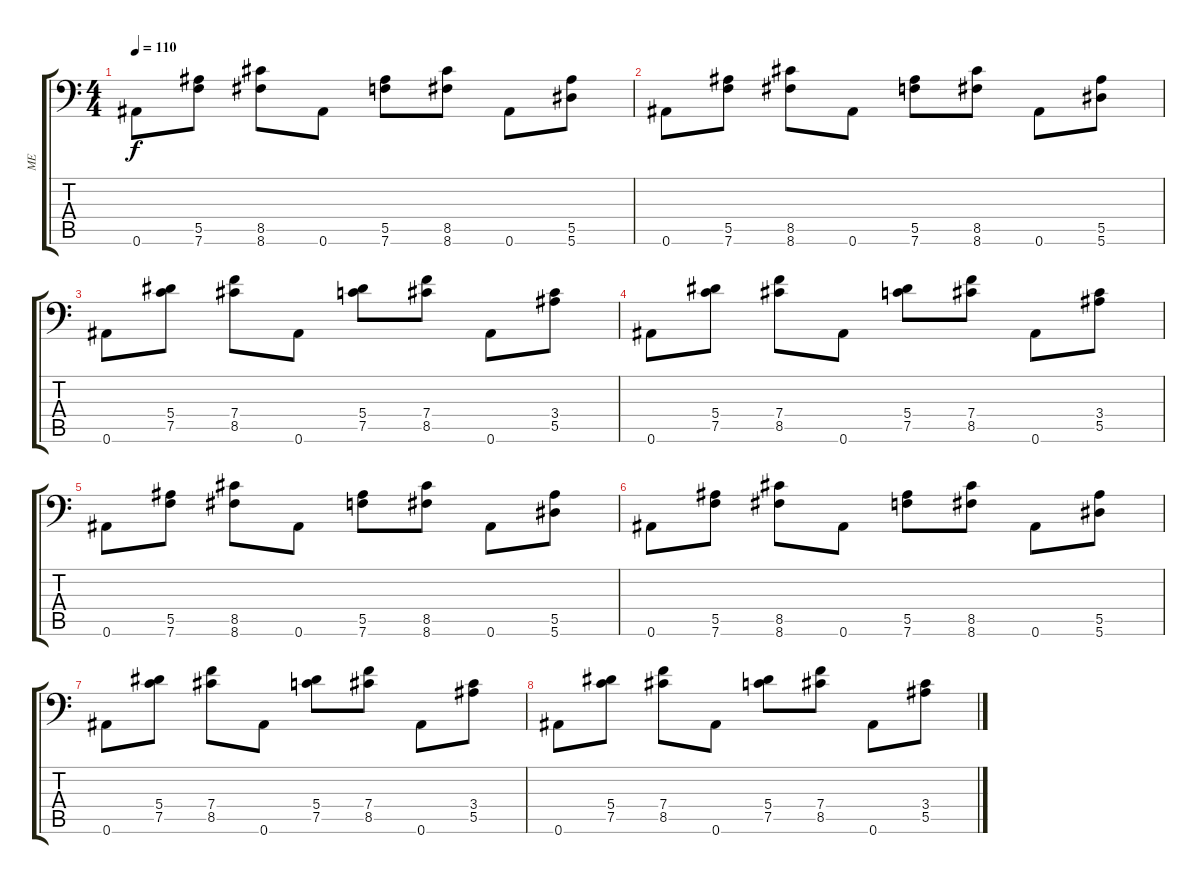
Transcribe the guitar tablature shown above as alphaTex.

\track ("ME" "ME") {instrument distortionguitar}
\staff {score tabs}
\tuning (C4 G3 Eb3 Bb2 F2 Bb1) {hide}
\ts (4 4)
\tempo 110
\clef f4
\ks c
0.6.8{dy f} (5.5 7.6).8 (8.5 8.6).8 0.6.8 (5.5 7.6).8 (8.5 8.6).8 0.6.8 (5.5 5.6).8 |
0.6.8 (5.5 7.6).8 (8.5 8.6).8 0.6.8 (5.5 7.6).8 (8.5 8.6).8 0.6.8 (5.5 5.6).8 |
0.6.8 (5.4 7.5).8 (7.4 8.5).8 0.6.8 (5.4 7.5).8 (7.4 8.5).8 0.6.8 (3.4 5.5).8 |
0.6.8 (5.4 7.5).8 (7.4 8.5).8 0.6.8 (5.4 7.5).8 (7.4 8.5).8 0.6.8 (3.4 5.5).8 |
0.6.8 (5.5 7.6).8 (8.5 8.6).8 0.6.8 (5.5 7.6).8 (8.5 8.6).8 0.6.8 (5.5 5.6).8 |
0.6.8 (5.5 7.6).8 (8.5 8.6).8 0.6.8 (5.5 7.6).8 (8.5 8.6).8 0.6.8 (5.5 5.6).8 |
0.6.8 (5.4 7.5).8 (7.4 8.5).8 0.6.8 (5.4 7.5).8 (7.4 8.5).8 0.6.8 (3.4 5.5).8 |
0.6.8 (5.4 7.5).8 (7.4 8.5).8 0.6.8 (5.4 7.5).8 (7.4 8.5).8 0.6.8 (3.4 5.5).8
